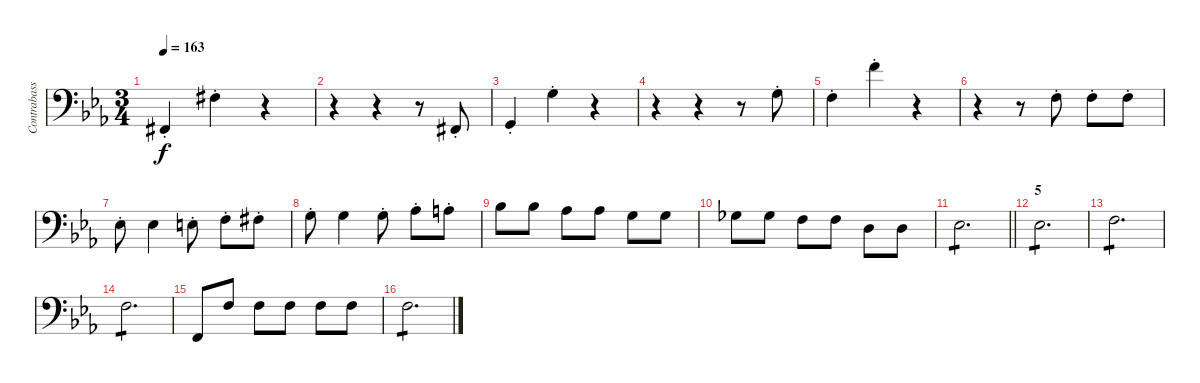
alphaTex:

\track ("Contrabasso" "Contrabass") {instrument contrabass}
\staff {score}
\tuning (G2 D2 A1 E1 B0) {hide}
\ts (3 4)
\tempo 163
\clef f4
\ks eb
2.4{st acc #}.4{dy f} 4.2{st acc #}.4 r.4 |
r.4 r.4 r.8 2.4{st acc #}.8 |
3.4{st}.4 0.1{st}.4 r.4 |
r.4 r.4 r.8 0.1{st}.8 |
3.2{st}.4 10.1{st}.4 r.4 |
r.4 r.8 3.2{st}.8 3.2{st}.8 3.2{st}.8 |
1.2{st}.8 1.2.4 2.2{st}.8 3.2{st}.8 4.2{st acc #}.8 |
0.1{st}.8 0.1.4 0.1{st}.8 1.1{st}.8 2.1{st}.8 |
3.1.8 3.1.8 1.1.8 1.1.8 0.1.8 0.1.8 |
4.2.8 4.2.8 3.2.8 3.2.8 0.2.8 0.2.8 |
\barLineRight lightlight
1.2.2{d tp 1} |
\section ("" "5")
1.2.2{d tp 1} |
3.2.2{d tp 1} |
3.2.2{d tp 1} |
1.4.8 3.2.8 3.2.8 3.2.8 3.2.8 3.2.8 |
3.2.2{d tp 1}
